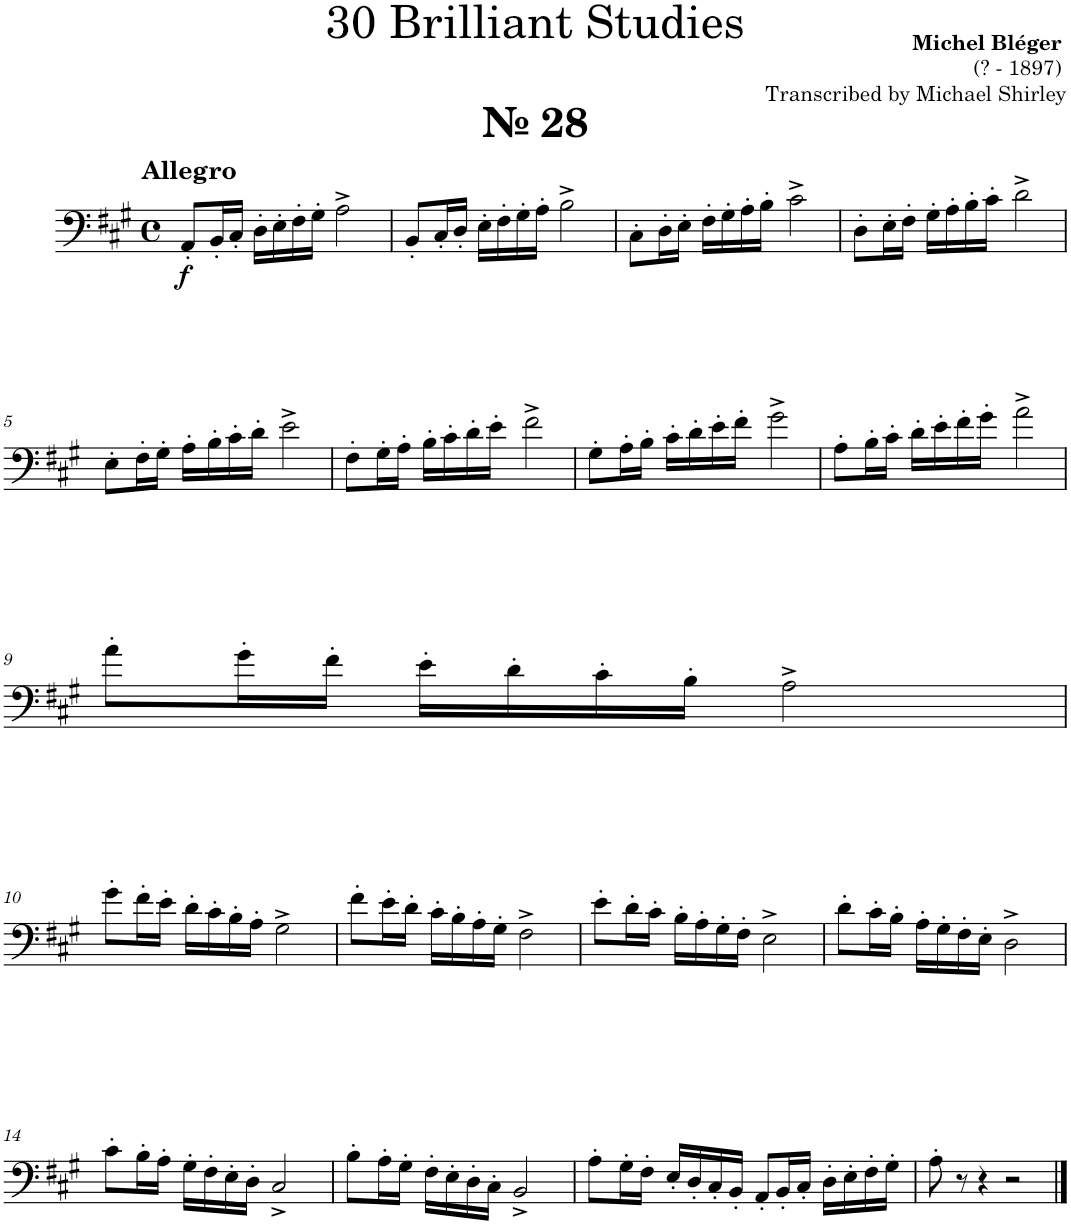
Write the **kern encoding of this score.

**kern	**dynam
*part1	*part1
*staff1	*staff1
*I"Trombone	*
*I'Tbn.	*
*clefF4	*
*k[f#c#g#]	*
*M4/4	*
*met(c)	*
=1	=1
!LO:TX:a:B:t=№ 28	!
!LO:TX:a:B:t=Allegro	!
!	!LO:DY:b
8AA'/L	f
16BB'/L	.
16C#'/JJ	.
16D'\LL	.
16E'\	.
16F#'\	.
16G#'\JJ	.
2A^\	.
=2	=2
8BB'/L	.
16C#'/L	.
16D'/JJ	.
16E'\LL	.
16F#'\	.
16G#'\	.
16A'\JJ	.
2B^\	.
=3	=3
8C#'\L	.
16D'\L	.
16E'\JJ	.
16F#'\LL	.
16G#'\	.
16A'\	.
16B'\JJ	.
2c#^\	.
=4	=4
8D'\L	.
16E'\L	.
16F#'\JJ	.
16G#'\LL	.
16A'\	.
16B'\	.
16c#'\JJ	.
2d^\	.
!!LO:LB:g=z
=5	=5
8E'\L	.
16F#'\L	.
16G#'\JJ	.
16A'\LL	.
16B'\	.
16c#'\	.
16d'\JJ	.
2e^\	.
=6	=6
8F#'\L	.
16G#'\L	.
16A'\JJ	.
16B'\LL	.
16c#'\	.
16d'\	.
16e'\JJ	.
2f#^\	.
=7	=7
8G#'\L	.
16A'\L	.
16B'\JJ	.
16c#'\LL	.
16d'\	.
16e'\	.
16f#'\JJ	.
2g#^\	.
=8	=8
8A'\L	.
16B'\L	.
16c#'\JJ	.
16d'\LL	.
16e'\	.
16f#'\	.
16g#'\JJ	.
2a^\	.
!!LO:LB:g=z
=9	=9
8a'\L	.
16g#'\L	.
16f#'\JJ	.
16e'\LL	.
16d'\	.
16c#'\	.
16B'\JJ	.
2A^\	.
!!LO:LB:g=z
=10	=10
8g#'\L	.
16f#'\L	.
16e'\JJ	.
16d'\LL	.
16c#'\	.
16B'\	.
16A'\JJ	.
2G#^\	.
=11	=11
8f#'\L	.
16e'\L	.
16d'\JJ	.
16c#'\LL	.
16B'\	.
16A'\	.
16G#'\JJ	.
2F#^\	.
=12	=12
8e'\L	.
16d'\L	.
16c#'\JJ	.
16B'\LL	.
16A'\	.
16G#'\	.
16F#'\JJ	.
2E^\	.
=13	=13
8d'\L	.
16c#'\L	.
16B'\JJ	.
16A'\LL	.
16G#'\	.
16F#'\	.
16E'\JJ	.
2D^\	.
!!LO:LB:g=z
=14	=14
8c#'\L	.
16B'\L	.
16A'\JJ	.
16G#'\LL	.
16F#'\	.
16E'\	.
16D'\JJ	.
2C#^/	.
=15	=15
8B'\L	.
16A'\L	.
16G#'\JJ	.
16F#'\LL	.
16E'\	.
16D'\	.
16C#'\JJ	.
2BB^/	.
=16	=16
8A'\L	.
16G#'\L	.
16F#'\JJ	.
16E'/LL	.
16D'/	.
16C#'/	.
16BB'/JJ	.
8AA'/L	.
16BB'/L	.
16C#'/JJ	.
16D'\LL	.
16E'\	.
16F#'\	.
16G#'\JJ	.
=17	=17
8A'\	.
8r	.
4r	.
2r	.
==	==
*-	*-
